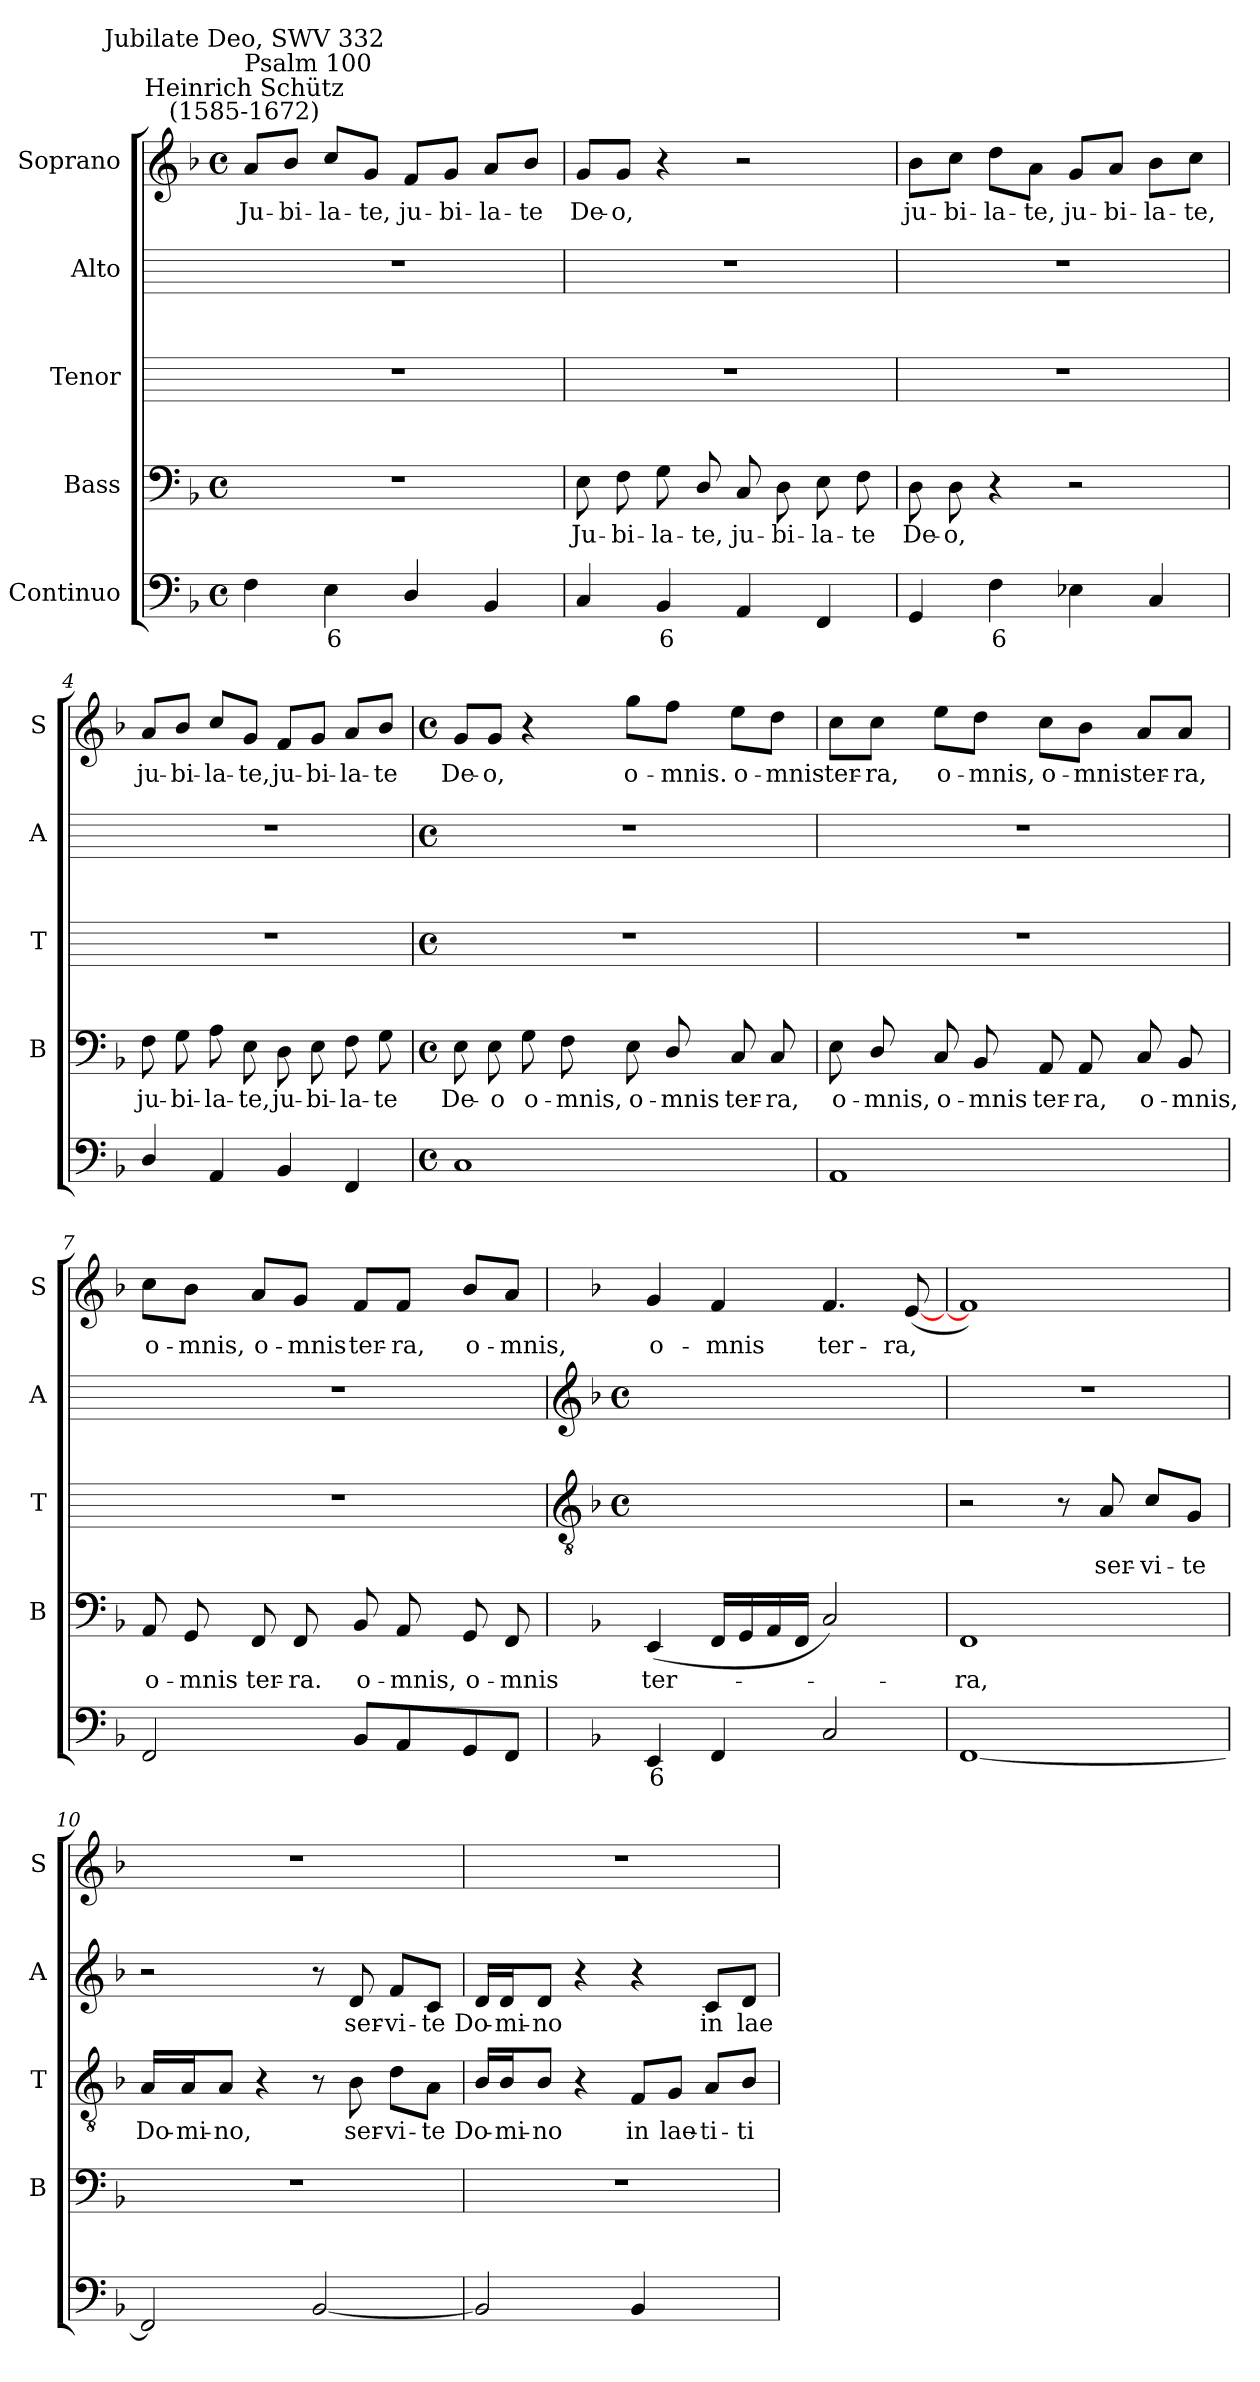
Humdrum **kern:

**kern	**text	**kern	**text	**kern	**text	**kern	**text	**kern	**text
*part5	*part5	*part4	*part4	*part3	*part3	*part2	*part2	*part1	*part1
*staff5	*staff5	*staff4	*staff4	*staff3	*staff3	*staff2	*staff2	*staff1	*staff1
*I"Continuo	*	*I"Bass	*	*I"Tenor	*	*I"Alto	*	*I"Soprano	*
*	*	*I'B	*	*I'T	*	*I'A	*	*I'S	*
*clefF4	*	*clefF4	*	*	*	*	*	*clefG2	*
*k[b-]	*	*k[b-]	*	*	*	*	*	*k[b-]	*
*F:	*	*F:	*	*	*	*	*	*F:	*
*M4/4	*	*M4/4	*	*	*	*	*	*M4/4	*
*met(c)	*	*met(c)	*	*	*	*	*	*met(c)	*
=1	=1	=1	=1	=1	=1	=1	=1	=1	=1
!	!	!	!	!	!	!	!	!LO:TX:a:cj:t=Heinrich Schütz\n(1585-1672)	!
!	!	!	!	!	!	!	!	!LO:TX:a:t=Psalm 100	!
!	!	!	!	!	!	!	!	!LO:TX:a:cj:t=Jubilate Deo, SWV 332	!
!	!	!	!	!	!	!	!	!	!LO:LY:b
4F	.	1r	.	1r	.	1r	.	8a/L	Ju-
!	!	!	!	!	!	!	!	!	!LO:LY:b
.	.	.	.	.	.	.	.	8b-/J	-bi-
!	!LO:LY:b	!	!	!	!	!	!	!	!LO:LY:b
4E	6	.	.	.	.	.	.	8cc/L	-la-
!	!	!	!	!	!	!	!	!	!LO:LY:b
.	.	.	.	.	.	.	.	8g/J	-te,
!	!	!	!	!	!	!	!	!	!LO:LY:b
4D/	.	.	.	.	.	.	.	8f/L	ju-
!	!	!	!	!	!	!	!	!	!LO:LY:b
.	.	.	.	.	.	.	.	8g/J	-bi-
!	!	!	!	!	!	!	!	!	!LO:LY:b
4BB-	.	.	.	.	.	.	.	8a/L	-la-
!	!	!	!	!	!	!	!	!	!LO:LY:b
.	.	.	.	.	.	.	.	8b-/J	-te
=2	=2	=2	=2	=2	=2	=2	=2	=2	=2
!	!	!	!LO:LY:b	!	!	!	!	!	!LO:LY:b
4C	.	8E	Ju-	1r	.	1r	.	8g/L	De-
!	!	!	!LO:LY:b	!	!	!	!	!	!LO:LY:b
.	.	8F	-bi-	.	.	.	.	8g/J	-o,
!	!LO:LY:b	!	!LO:LY:b	!	!	!	!	!	!
4BB-	6	8G	-la-	.	.	.	.	4r	.
!	!	!	!LO:LY:b	!	!	!	!	!	!
.	.	8D/	-te,	.	.	.	.	.	.
!	!	!	!LO:LY:b	!	!	!	!	!	!
4AA	.	8C	ju-	.	.	.	.	2r	.
!	!	!	!LO:LY:b	!	!	!	!	!	!
.	.	8D	-bi-	.	.	.	.	.	.
!	!	!	!LO:LY:b	!	!	!	!	!	!
4FF	.	8E	-la-	.	.	.	.	.	.
!	!	!	!LO:LY:b	!	!	!	!	!	!
.	.	8F	-te	.	.	.	.	.	.
=3	=3	=3	=3	=3	=3	=3	=3	=3	=3
!	!	!	!LO:LY:b	!	!	!	!	!	!LO:LY:b
4GG	.	8D	De-	1r	.	1r	.	8b-\L	ju-
!	!	!	!LO:LY:b	!	!	!	!	!	!LO:LY:b
.	.	8D	-o,	.	.	.	.	8cc\J	-bi-
!	!LO:LY:b	!	!	!	!	!	!	!	!LO:LY:b
4F	6	4r	.	.	.	.	.	8dd\L	-la-
!	!	!	!	!	!	!	!	!	!LO:LY:b
.	.	.	.	.	.	.	.	8a\J	-te,
!	!	!	!	!	!	!	!	!	!LO:LY:b
4E-X	.	2r	.	.	.	.	.	8g/L	ju-
!	!	!	!	!	!	!	!	!	!LO:LY:b
.	.	.	.	.	.	.	.	8a/J	-bi-
!	!	!	!	!	!	!	!	!	!LO:LY:b
4C	.	.	.	.	.	.	.	8b-\L	-la-
!	!	!	!	!	!	!	!	!	!LO:LY:b
.	.	.	.	.	.	.	.	8cc\J	-te,
=4	=4	=4	=4	=4	=4	=4	=4	=4	=4
!	!	!	!LO:LY:b	!	!	!	!	!	!LO:LY:b
4D/	.	8F	ju-	1r	.	1r	.	8a/L	ju-
!	!	!	!LO:LY:b	!	!	!	!	!	!LO:LY:b
.	.	8G	-bi-	.	.	.	.	8b-/J	-bi-
!	!	!	!LO:LY:b	!	!	!	!	!	!LO:LY:b
4AA	.	8A	-la-	.	.	.	.	8cc/L	-la-
!	!	!	!LO:LY:b	!	!	!	!	!	!LO:LY:b
.	.	8E	-te,	.	.	.	.	8g/J	-te,
!	!	!	!LO:LY:b	!	!	!	!	!	!LO:LY:b
4BB-	.	8D	ju-	.	.	.	.	8f/L	ju-
!	!	!	!LO:LY:b	!	!	!	!	!	!LO:LY:b
.	.	8E	-bi-	.	.	.	.	8g/J	-bi-
!	!	!	!LO:LY:b	!	!	!	!	!	!LO:LY:b
4FF	.	8F	-la-	.	.	.	.	8a/L	-la-
!	!	!	!LO:LY:b	!	!	!	!	!	!LO:LY:b
.	.	8G	-te	.	.	.	.	8b-/J	-te
!!LO:LB:g=z
=5	=5	=5	=5	=5	=5	=5	=5	=5	=5
*M4/4	*	*M4/4	*	*M4/4	*	*M4/4	*	*M4/4	*
*met(c)	*	*met(c)	*	*met(c)	*	*met(c)	*	*met(c)	*
!	!	!	!LO:LY:b	!	!	!	!	!	!LO:LY:b
1C	.	8E	De-	1r	.	1r	.	8g/L	De-
!	!	!	!LO:LY:b	!	!	!	!	!	!LO:LY:b
.	.	8E	-o	.	.	.	.	8g/J	-o,
!	!	!	!LO:LY:b	!	!	!	!	!	!
.	.	8G	o-	.	.	.	.	4r	.
!	!	!	!LO:LY:b	!	!	!	!	!	!
.	.	8F	-mnis,	.	.	.	.	.	.
!	!	!	!LO:LY:b	!	!	!	!	!	!LO:LY:b
.	.	8E	o-	.	.	.	.	8gg\L	o-
!	!	!	!LO:LY:b	!	!	!	!	!	!LO:LY:b
.	.	8D/	-mnis	.	.	.	.	8ff\J	-mnis.
!	!	!	!LO:LY:b	!	!	!	!	!	!LO:LY:b
.	.	8C	ter-	.	.	.	.	8ee\L	o-
!	!	!	!LO:LY:b	!	!	!	!	!	!LO:LY:b
.	.	8C	-ra,	.	.	.	.	8dd\J	-mnis
=6	=6	=6	=6	=6	=6	=6	=6	=6	=6
!	!	!	!LO:LY:b	!	!	!	!	!	!LO:LY:b
1AA	.	8E	o-	1r	.	1r	.	8cc\L	ter-
!	!	!	!LO:LY:b	!	!	!	!	!	!LO:LY:b
.	.	8D/	-mnis,	.	.	.	.	8cc\J	-ra,
!	!	!	!LO:LY:b	!	!	!	!	!	!LO:LY:b
.	.	8C	o-	.	.	.	.	8ee\L	o-
!	!	!	!LO:LY:b	!	!	!	!	!	!LO:LY:b
.	.	8BB-	-mnis	.	.	.	.	8dd\J	-mnis,
!	!	!	!LO:LY:b	!	!	!	!	!	!LO:LY:b
.	.	8AA	ter-	.	.	.	.	8cc\L	o-
!	!	!	!LO:LY:b	!	!	!	!	!	!LO:LY:b
.	.	8AA	-ra,	.	.	.	.	8b-\J	-mnis
!	!	!	!LO:LY:b	!	!	!	!	!	!LO:LY:b
.	.	8C	o-	.	.	.	.	8a/L	ter-
!	!	!	!LO:LY:b	!	!	!	!	!	!LO:LY:b
.	.	8BB-	-mnis,	.	.	.	.	8a/J	-ra,
=7	=7	=7	=7	=7	=7	=7	=7	=7	=7
!	!	!	!LO:LY:b	!	!	!	!	!	!LO:LY:b
2FF	.	8AA	o-	1r	.	1r	.	8cc\L	o-
!	!	!	!LO:LY:b	!	!	!	!	!	!LO:LY:b
.	.	8GG	-mnis	.	.	.	.	8b-\J	-mnis,
!	!	!	!LO:LY:b	!	!	!	!	!	!LO:LY:b
.	.	8FF	ter-	.	.	.	.	8a/L	o-
!	!	!	!LO:LY:b	!	!	!	!	!	!LO:LY:b
.	.	8FF	-ra.	.	.	.	.	8g/J	-mnis
!	!	!	!LO:LY:b	!	!	!	!	!	!LO:LY:b
8BB-L	.	8BB-	o-	.	.	.	.	8f/L	ter-
!	!	!	!LO:LY:b	!	!	!	!	!	!LO:LY:b
8AA	.	8AA	-mnis,	.	.	.	.	8f/J	-ra,
!	!	!	!LO:LY:b	!	!	!	!	!	!LO:LY:b
8GG	.	8GG	o-	.	.	.	.	8b-/L	o-
!	!	!	!LO:LY:b	!	!	!	!	!	!LO:LY:b
8FFJ	.	8FF	-mnis	.	.	.	.	8a/J	-mnis,
!!LO:LB:g=z
=8	=8	=8	=8	=8	=8	=8	=8	=8	=8
*	*	*	*	*clefGv2	*	*clefG2	*	*	*
*	*	*	*	*k[b-]	*	*k[b-]	*	*	*
*	*	*	*	*F:	*	*F:	*	*	*
*	*	*	*	*M4/4	*	*M4/4	*	*	*
*	*	*	*	*met(c)	*	*met(c)	*	*	*
!	!LO:LY:b	!	!LO:LY:b	!	!	!	!	!	!LO:LY:b
4EE	6	(<4EE	ter-	1ryy	.	1ryy	.	4g	o-
!	!	!	!	!	!	!	!	!	!LO:LY:b
4FF	.	16FFLL	.	.	.	.	.	4f	-mnis
.	.	16GG	.	.	.	.	.	.	.
.	.	16AA	.	.	.	.	.	.	.
.	.	16FFJJ	.	.	.	.	.	.	.
!	!	!	!	!	!	!	!	!	!LO:LY:b
2C	.	2C)	.	.	.	.	.	4.f	ter-
!	!	!	!	!	!	!	!	!	!LO:LY:b
.	.	.	.	.	.	.	.	(<[8e	-ra,
=9	=9	=9	=9	=9	=9	=9	=9	=9	=9
!	!	!	!LO:LY:b	!	!	!	!	!	!
[1FF	.	1FF	ra,	2r	.	1r	.	1f])	.
.	.	.	.	8r	.	.	.	.	.
!	!	!	!	!	!LO:LY:b	!	!	!	!
.	.	.	.	8A	ser-	.	.	.	.
!	!	!	!	!	!LO:LY:b	!	!	!	!
.	.	.	.	8c/L	-vi-	.	.	.	.
!	!	!	!	!	!LO:LY:b	!	!	!	!
.	.	.	.	8G/J	-te	.	.	.	.
=10	=10	=10	=10	=10	=10	=10	=10	=10	=10
!	!	!	!	!	!LO:LY:b	!	!	!	!
2FF]	.	1r	.	16A/LL	Do-	2r	.	1r	.
!	!	!	!	!	!LO:LY:b	!	!	!	!
.	.	.	.	16A/J	-mi-	.	.	.	.
!	!	!	!	!	!LO:LY:b	!	!	!	!
.	.	.	.	8A/J	-no,	.	.	.	.
.	.	.	.	4r	.	.	.	.	.
[2BB-	.	.	.	8r	.	8r	.	.	.
!	!	!	!	!	!LO:LY:b	!	!LO:LY:b	!	!
.	.	.	.	8B-	ser-	8d	ser-	.	.
!	!	!	!	!	!LO:LY:b	!	!LO:LY:b	!	!
.	.	.	.	8d\L	-vi-	8f/L	-vi-	.	.
!	!	!	!	!	!LO:LY:b	!	!LO:LY:b	!	!
.	.	.	.	8A\J	-te	8c/J	-te	.	.
=11	=11	=11	=11	=11	=11	=11	=11	=11	=11
!	!	!	!	!	!LO:LY:b	!	!LO:LY:b	!	!
2BB-]	.	1r	.	16B-/LL	Do-	16d/LL	Do-	1r	.
!	!	!	!	!	!LO:LY:b	!	!LO:LY:b	!	!
.	.	.	.	16B-/J	-mi-	16d/J	-mi-	.	.
!	!	!	!	!	!LO:LY:b	!	!LO:LY:b	!	!
.	.	.	.	8B-/J	-no	8d/J	-no	.	.
.	.	.	.	4r	.	4r	.	.	.
!	!	!	!	!	!LO:LY:b	!	!	!	!
4BB-	.	.	.	8F/L	in	4r	.	.	.
!	!	!	!	!	!LO:LY:b	!	!	!	!
.	.	.	.	8G/J	lae-	.	.	.	.
!	!LO:LY:b	!	!	!	!LO:LY:b	!	!LO:LY:b	!	!
[8FFyy	5	.	.	8A/L	-ti-	8c/L	in	.	.
!	!LO:LY:b	!	!	!	!LO:LY:b	!	!LO:LY:b	!	!
8FFyy]	6	.	.	8B-/J	-ti-	8d/J	lae-	.	.
=	=	=	=	=	=	=	=	=	=
*-	*-	*-	*-	*-	*-	*-	*-	*-	*-
